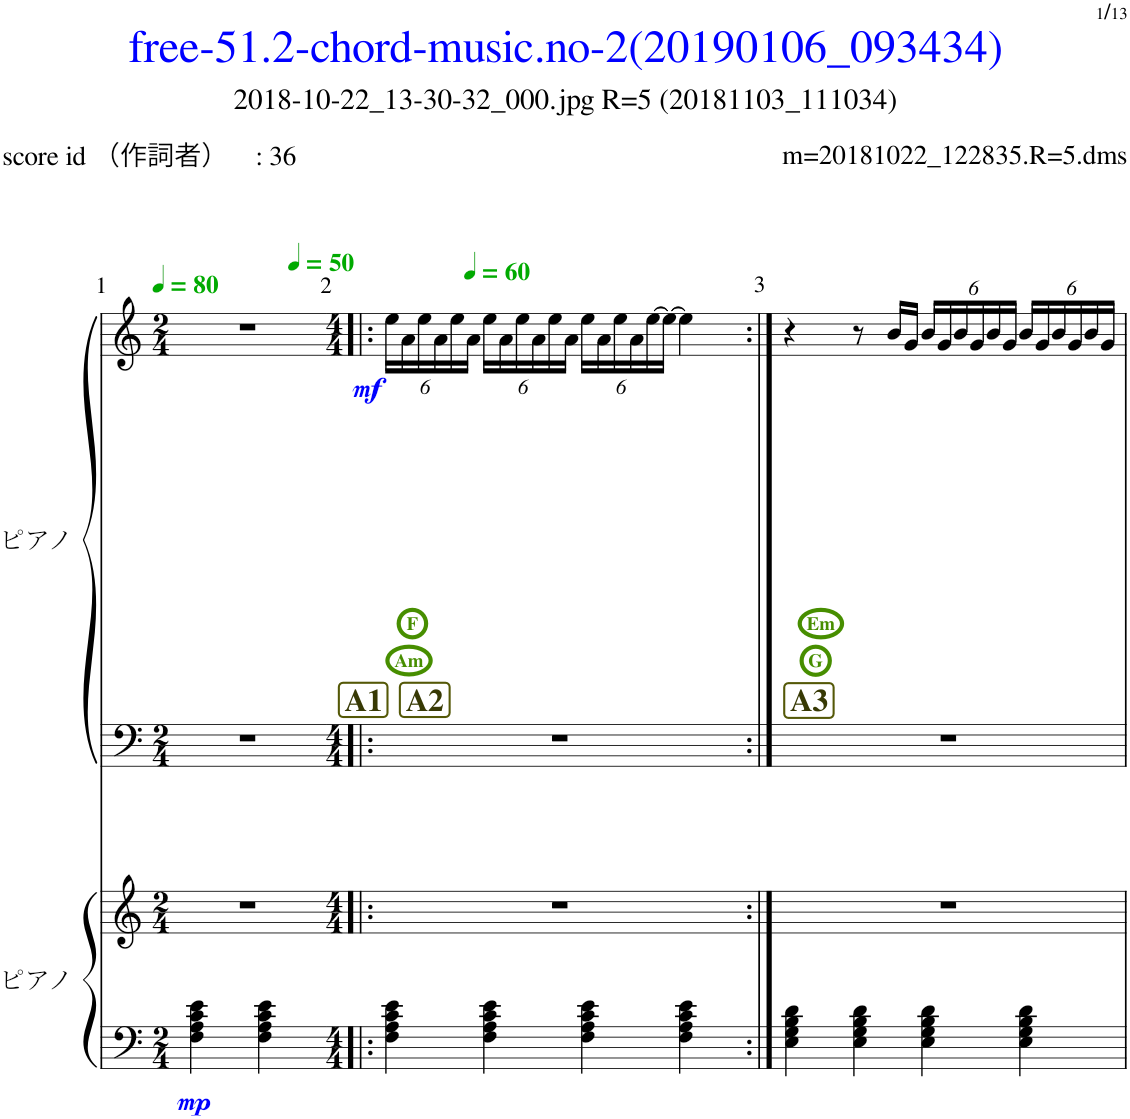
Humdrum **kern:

**kern	**kern	**dynam	**kern	**kern	**dynam
*part2	*part2	*part2	*part1	*part1	*part1
*staff4	*staff3	*staff3/4	*staff2	*staff1	*staff1/2
*I"ピアノ	*	*	*I"ピアノ	*	*
*clefF4	*clefG2	*	*clefF4	*clefG2	*
*k[]	*k[]	*	*k[]	*k[]	*
*M2/4	*M2/4	*	*M2/4	*M2/4	*
*MM80	*MM80	*	*MM80	*MM80	*
=1	=1	=1	=1	=1	=1
!	!	!LO:DY:b=2	!	!	!
4F\ 4A\ 4c\ 4e\	2r	mp	2r	2r	.
4F\ 4A\ 4c\ 4e\	.	.	.	.	.
=2!|:	=2!|:	=2!|:	=2!|:	=2!|:	=2!|:
!!LO:REH:place=s1:b:B:cj:color=#373904:fs=15:t=A2
!!LO:REH:place=s1:b:B:cj:color=#373904:fs=15:t=A1
*M4/4	*M4/4	*	*M4/4	*M4/4	*
*	*	*	*	*Xbrackettup	*
*	*	*	*	*MM50	*
!	!	!	!	!LO:TX:b:B:color=#478E00:t=F	!
!	!	!	!	!LO:TX:b:B:color=#478E00:t=Am	!
!	!	!	!	!	!LO:DY:b
4F\ 4A\ 4c\ 4e\	1r	.	1r	24ee\LL	mf
.	.	.	.	24a\	.
.	.	.	.	24ee\	.
.	.	.	.	24a\	.
.	.	.	.	24ee\	.
.	.	.	.	24a\JJ	.
*	*	*	*	*MM60	*
4F\ 4A\ 4c\ 4e\	.	.	.	24ee\LL	.
.	.	.	.	24a\	.
.	.	.	.	24ee\	.
.	.	.	.	24a\	.
.	.	.	.	24ee\	.
.	.	.	.	24a\JJ	.
4F\ 4A\ 4c\ 4e\	.	.	.	24ee\LL	.
.	.	.	.	24a\	.
.	.	.	.	24ee\	.
.	.	.	.	24a\	.
.	.	.	.	[24ee\	.
.	.	.	.	24ee\JJ_	.
4F\ 4A\ 4c\ 4e\	.	.	.	4ee\]	.
!!LO:REH:place=s1:b:B:cj:color=#373904:fs=15:t=A3
=3:|!	=3:|!	=3:|!	=3:|!	=3:|!	=3:|!
!	!	!	!	!LO:TX:b:B:color=#478E00:t=Em	!
!	!	!	!	!LO:TX:b:B:color=#478E00:t=G	!
4E\ 4G\ 4B\ 4d\	1r	.	1r	4r	.
4E\ 4G\ 4B\ 4d\	.	.	.	8r	.
.	.	.	.	16b/LL	.
.	.	.	.	16g/JJ	.
4E\ 4G\ 4B\ 4d\	.	.	.	24b/LL	.
.	.	.	.	24g/	.
.	.	.	.	24b/	.
.	.	.	.	24g/	.
.	.	.	.	24b/	.
.	.	.	.	24g/JJ	.
4E\ 4G\ 4B\ 4d\	.	.	.	24b/LL	.
.	.	.	.	24g/	.
.	.	.	.	24b/	.
.	.	.	.	24g/	.
.	.	.	.	24b/	.
.	.	.	.	24g/JJ	.
=	=	=	=	=	=
*-	*-	*-	*-	*-	*-
